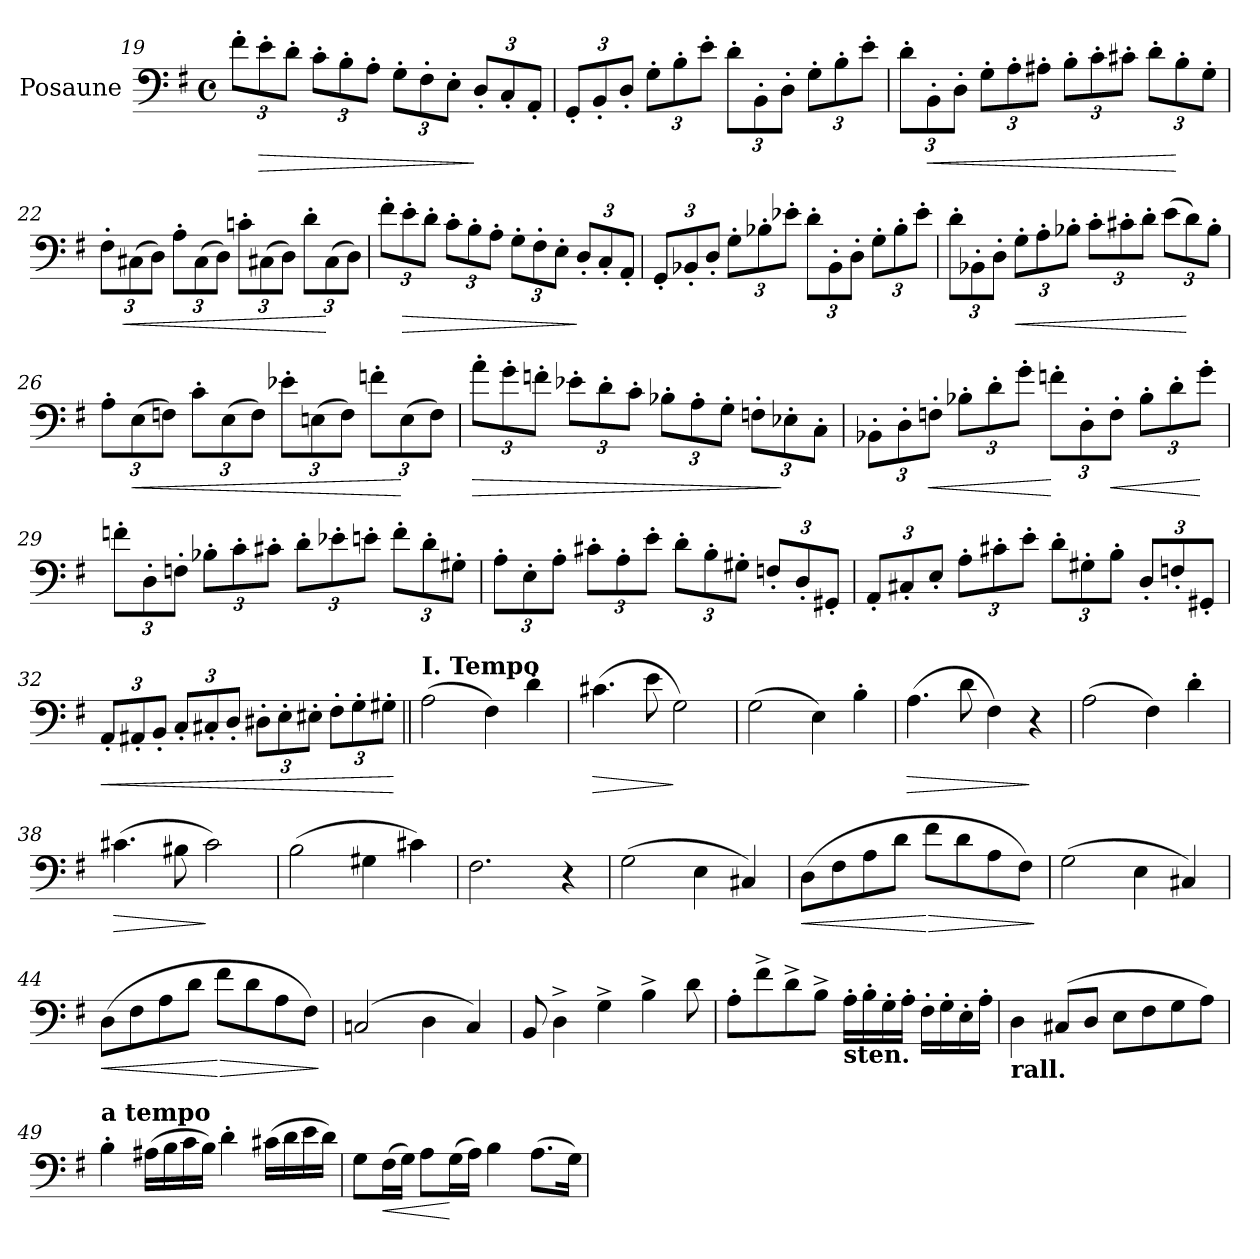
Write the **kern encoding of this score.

**kern	**dynam
*part1	*part1
*staff1	*staff1
*I"Posaune	*
*I'Psn.	*
!!LO:LB:g=z
*clefF4	*
*k[f#]	*
*M4/4	*
*met(c)	*
*Xbrackettup	*
=19	=19
12f#'\L	.
!	!LO:HP:b
12e'\	>
12d'\J	.
12c'\L	.
12B'\	.
12A'\J	.
12G'\L	.
12F#'\	.
12E'\J	.
12D'/L	]
12C'/	.
12AA'/J	.
=20	=20
12GG'/L	.
12BB'/	.
12D'/J	.
12G'\L	.
12B'\	.
12e'\J	.
12d'\L	.
12BB'\	.
12D'\J	.
12G'\L	.
12B'\	.
12e'\J	.
=21	=21
12d'\L	.
!	!LO:HP:b
12BB'\	<
12D'\J	.
12G'\L	.
12A'\	.
12A#X'\J	.
12B'\L	.
12c'\	.
12c#X'\J	.
12d'\L	.
12B'\	[
12G'\J	.
!!LO:PB:g=z
=22	=22
12F#'\L	.
!	!LO:HP:b
(>12C#X\	<
12D\J)	.
12A'\L	.
(>12C#\	.
12D\J)	.
12cn'\L	.
(>12C#X\	.
12D\J)	.
12d'\L	.
(>12C#\	[
12D\J)	.
=23	=23
12f#'\L	.
!	!LO:HP:b
12e'\	>
12d'\J	.
12c'\L	.
12B'\	.
12A'\J	.
12G'\L	.
12F#'\	.
12E'\J	.
12D'/L	]
12C'/	.
12AA'/J	.
=24	=24
12GG'/L	.
12BB-X'/	.
12D'/J	.
12G'\L	.
12B-X'\	.
12e-X'\J	.
12d'\L	.
12BB-'\	.
12D'\J	.
12G'\L	.
12B-'\	.
12e-'\J	.
!!LO:LB:g=z
=25	=25
12d'\L	.
12BB-X'\	.
12D'\J	.
!	!LO:HP:b
12G'\L	<
12A'\	.
12B-X'\J	.
12c'\L	.
12c#X'\	.
12d'\J	.
(>12e\L	.
12d\)	[
12B-'\J	.
=26	=26
12A'\L	.
!	!LO:HP:b
(>12E\	<
12Fn\J)	.
12c'\L	.
(>12E\	.
12F\J)	.
12e-X'\L	.
(>12En\	.
12F\J)	.
12fn'\L	.
(>12E\	[
12F\J)	.
!!LO:LB:g=z
=27	=27
!	!LO:HP:b
12a'\L	>
12g'\	.
12fn'\J	.
12e-X'\L	.
12d'\	.
12c'\J	.
12B-X'\L	.
12A'\	.
12G'\J	.
12Fn'\L	.
12E-X'\	]
12C'\J	.
=28	=28
12BB-X'\L	.
12D'\	.
!	!LO:HP:b
12Fn'\J	<
12B-X'\L	.
12d'\	.
12g'\J	.
12fn'\L	[
12D'\	.
!	!LO:HP:b
12F'\J	<
12B-'\L	.
12d'\	.
12g'\J	[
!!LO:LB:g=z
=29	=29
12fn'\L	.
12D'\	.
12Fn'\J	.
12B-X'\L	.
12c'\	.
12c#X'\J	.
12d'\L	.
12e-X'\	.
12en'\J	.
12f'\L	.
12d'\	.
12G#X'\J	.
=30	=30
12A'\L	.
12E'\	.
12A'\J	.
12c#X'\L	.
12A'\	.
12e'\J	.
12d'\L	.
12B'\	.
12G#X'\J	.
12Fn'/L	.
12D'/	.
12GG#X'/J	.
!!LO:LB:g=z
=31	=31
12AA'/L	.
12C#X'/	.
12E'/J	.
12A'\L	.
12c#X'\	.
12e'\J	.
12d'\L	.
12G#X'\	.
12B'\J	.
12D'/L	.
12Fn'/	.
12GG#X'/J	.
=32	=32
!	!LO:HP:b
12AA'/L	<
12AA#X'/	.
12BB'/J	.
12C'/L	.
12C#X'/	.
12D'/J	.
12D#X'\L	.
12E'\	.
12E#X'\J	.
12F#'\L	.
12G'\	.
12G#X'\J	.
.	[
!!LO:LB:g=z
=33||	=33||
*MM114	*
!LO:TX:a:B:t=I. Tempo	!
(>2A\	.
4F#\)	.
4d'\	.
=34	=34
!	!LO:HP:b
(>4.c#X\	>
8e\	.
2G\)	]
=35	=35
(>2G\	.
4E\)	.
4B'\	.
=36	=36
!	!LO:HP:b
(>4.A\	>
8d\	.
4F#\)	.
4r	]
=37	=37
(>2A\	.
4F#\)	.
4d'\	.
=38	=38
!	!LO:HP:b
(>4.c#X\	>
8B#X\	.
2c#\)	]
=39	=39
(>2B\	.
4G#X\	.
4c#X\)	.
=40	=40
2.F#\	.
4r	.
=41	=41
(>2G\	.
4E\	.
4C#X/)	.
!!LO:LB:g=z
=42	=42
!	!LO:HP:b
(>8D\L	<
8F#\	.
8A\	.
8d\J	.
!	!LO:HP:n=1:b
8f#\L	[ >
8d\	.
8A\	.
8F#\J)	.
.	]
=43	=43
(>2G\	.
4E\	.
4C#X/)	.
=44	=44
!	!LO:HP:b
(>8D\L	<
8F#\	.
8A\	.
8d\J	.
!	!LO:HP:n=1:b
8f#\L	[ >
8d\	.
8A\	.
8F#\J)	.
.	]
=45	=45
(>2Cn/	.
4D\	.
4C/)	.
=46	=46
8BB/	.
4D^\	.
4G^\	.
4B^\	.
8d\	.
=47	=47
8A'\L	.
8f#^\	.
8d^\	.
8B^\J	.
!LO:TX:b:B:t=sten.	!
16A'\LL	.
16B'\	.
16G'\	.
16A'\JJ	.
16F#'\LL	.
16G'\	.
16E'\	.
16A'\JJ	.
!!LO:LB:g=z
=48	=48
!LO:TX:b:B:t=rall.	!
4D\	.
(>8C#X/L	.
8D/J	.
8E\L	.
8F#\	.
8G\	.
8A\J)	.
=49	=49
!LO:TX:a:B:t=a tempo	!
4B'\	.
(>16A#X\LL	.
16B\	.
16c\	.
16B\JJ)	.
4d'\	.
(>16c#X\LL	.
16d\	.
16e\	.
16d\JJ)	.
=50	=50
8G\L	.
!	!LO:HP:b
(>16F#\L	<
16G\JJ)	.
8A\L	.
(>16G\L	[
16A\JJ)	.
4B\	.
(>8.A\L	.
16G\Jk)	.
=	=
*-	*-
